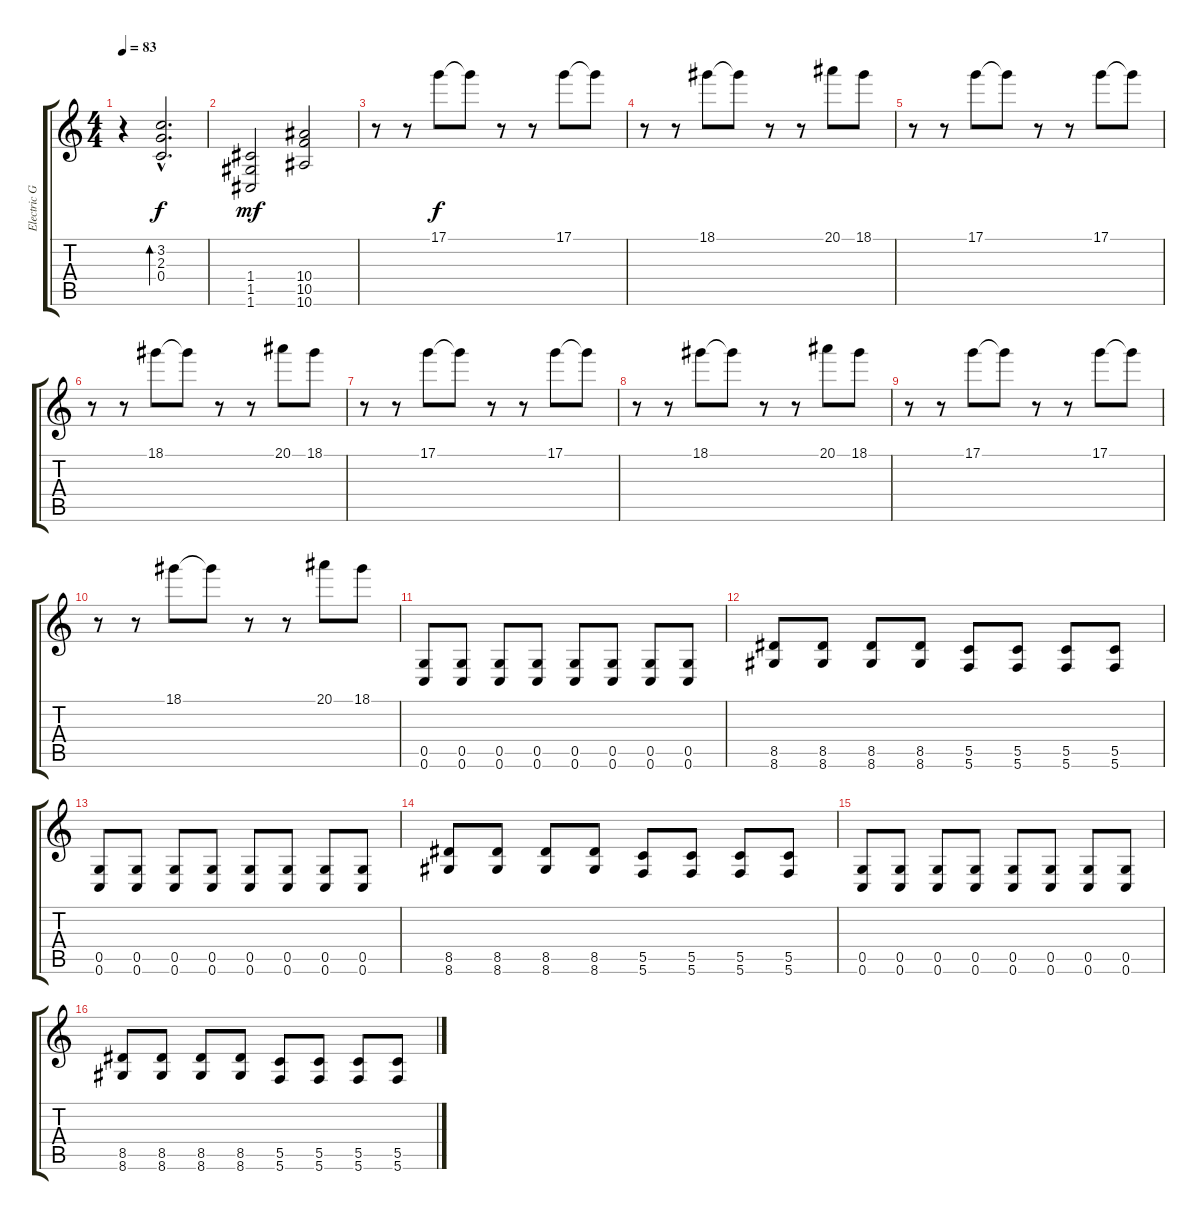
\track ("Electric Guitar 2" "Electric G") {instrument distortionguitar}
\staff {score tabs}
\tuning (D4 A3 F3 C3 G2 C2) {hide}
\ts (4 4)
\tempo 83
\clef g2
\ks c
r.4{dy mf} (3.2{hac} 2.3{hac} 0.4{hac}).2{d bd 120 dy f} |
(1.4 1.5 1.6).2{dy mf} (10.4 10.5 10.6).2 |
r.8 r.8 17.1.8{dy f} 17.1{t}.8 r.8 r.8 17.1.8 17.1{t}.8 |
r.8 r.8 18.1.8 18.1{t}.8 r.8 r.8 20.1.8 18.1.8 |
r.8 r.8 17.1.8 17.1{t}.8 r.8 r.8 17.1.8 17.1{t}.8 |
r.8 r.8 18.1.8 18.1{t}.8 r.8 r.8 20.1.8 18.1.8 |
r.8 r.8 17.1.8 17.1{t}.8 r.8 r.8 17.1.8 17.1{t}.8 |
r.8 r.8 18.1.8 18.1{t}.8 r.8 r.8 20.1.8 18.1.8 |
r.8 r.8 17.1.8 17.1{t}.8 r.8 r.8 17.1.8 17.1{t}.8 |
r.8 r.8 18.1.8 18.1{t}.8 r.8 r.8 20.1.8 18.1.8 |
(0.5 0.6).8{volume 8} (0.5 0.6).8 (0.5 0.6).8 (0.5 0.6).8 (0.5 0.6).8 (0.5 0.6).8 (0.5 0.6).8 (0.5 0.6).8 |
(8.5 8.6).8 (8.5 8.6).8 (8.5 8.6).8 (8.5 8.6).8 (5.5 5.6).8 (5.5 5.6).8 (5.5 5.6).8 (5.5 5.6).8 |
(0.5 0.6).8{volume 8} (0.5 0.6).8 (0.5 0.6).8 (0.5 0.6).8 (0.5 0.6).8 (0.5 0.6).8 (0.5 0.6).8 (0.5 0.6).8 |
(8.5 8.6).8 (8.5 8.6).8 (8.5 8.6).8 (8.5 8.6).8 (5.5 5.6).8 (5.5 5.6).8 (5.5 5.6).8 (5.5 5.6).8 |
(0.5 0.6).8{volume 8} (0.5 0.6).8 (0.5 0.6).8 (0.5 0.6).8 (0.5 0.6).8 (0.5 0.6).8 (0.5 0.6).8 (0.5 0.6).8 |
(8.5 8.6).8 (8.5 8.6).8 (8.5 8.6).8 (8.5 8.6).8 (5.5 5.6).8 (5.5 5.6).8 (5.5 5.6).8 (5.5 5.6).8
